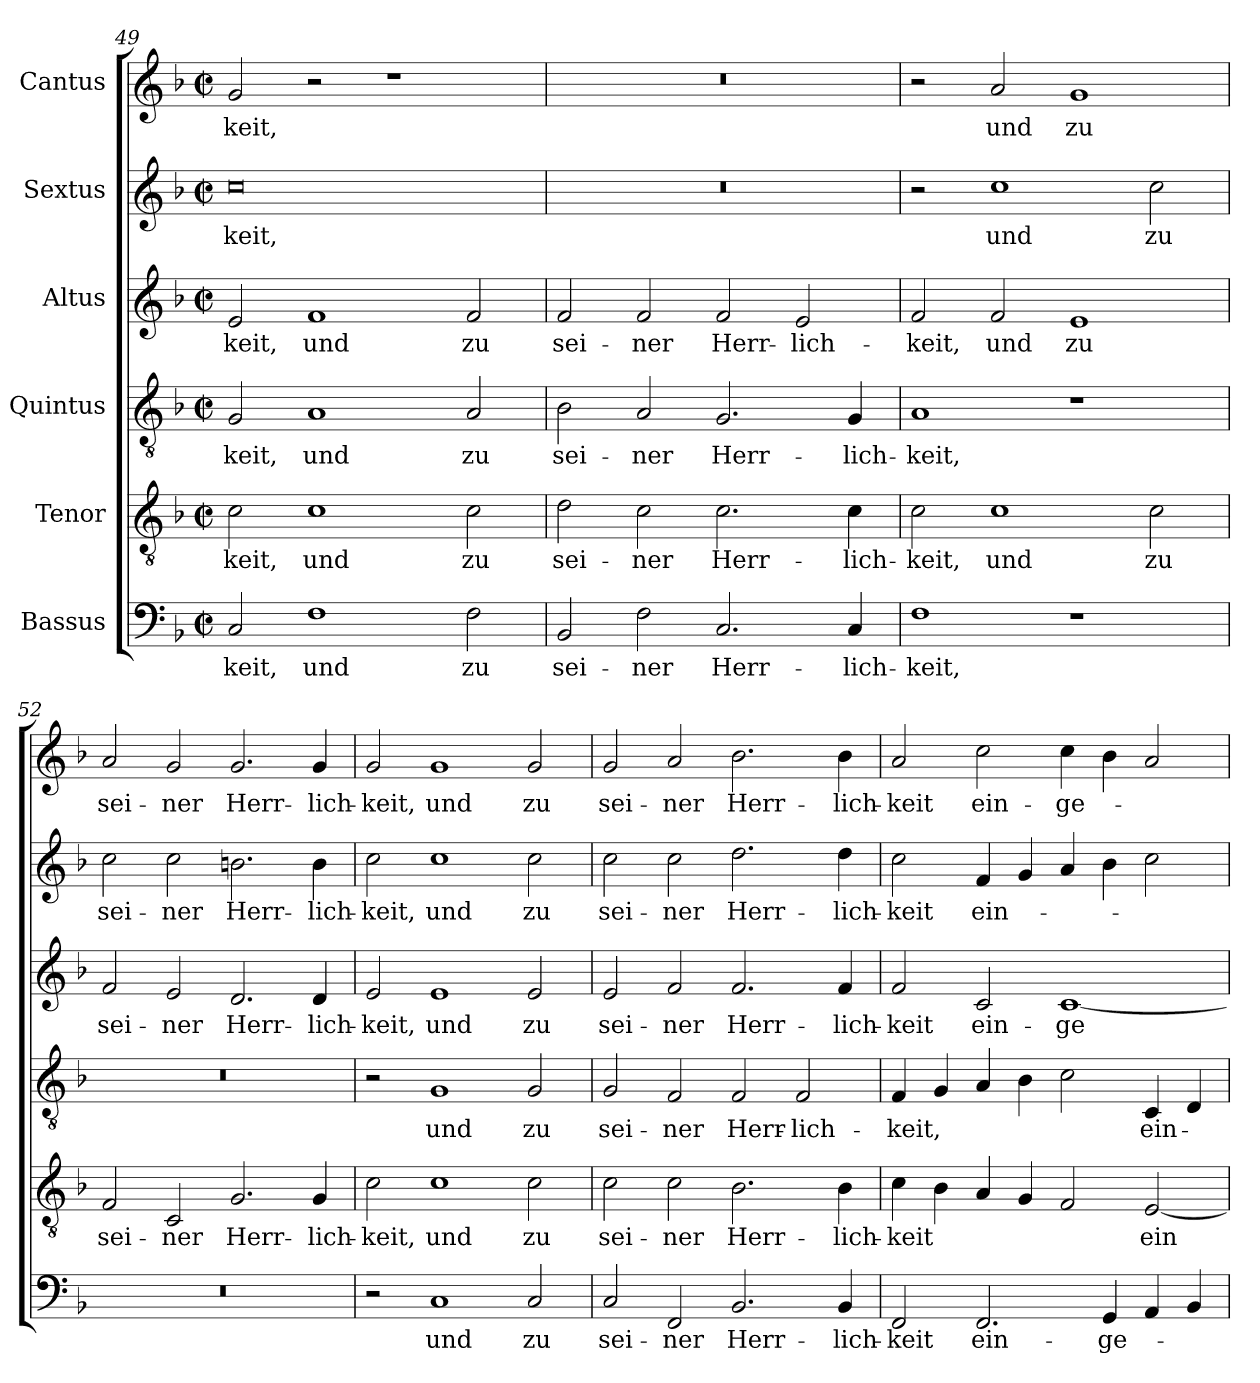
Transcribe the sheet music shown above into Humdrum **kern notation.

**kern	**text	**kern	**text	**kern	**text	**kern	**text	**kern	**text	**kern	**text
*part6	*part6	*part5	*part5	*part4	*part4	*part3	*part3	*part2	*part2	*part1	*part1
*staff6	*staff6	*staff5	*staff5	*staff4	*staff4	*staff3	*staff3	*staff2	*staff2	*staff1	*staff1
*I"Bassus	*	*I"Tenor	*	*I"Quintus	*	*I"Altus	*	*I"Sextus	*	*I"Cantus	*
*clefF4	*	*clefGv2	*	*clefGv2	*	*clefG2	*	*clefG2	*	*clefG2	*
*k[b-]	*	*k[b-]	*	*k[b-]	*	*k[b-]	*	*k[b-]	*	*k[b-]	*
*M4/2	*	*M4/2	*	*M4/2	*	*M4/2	*	*M4/2	*	*M4/2	*
*met(c|)	*	*met(c|)	*	*met(c|)	*	*met(c|)	*	*met(c|)	*	*met(c|)	*
=49	=49	=49	=49	=49	=49	=49	=49	=49	=49	=49	=49
!	!LO:LY:b	!	!LO:LY:b	!	!LO:LY:b	!	!LO:LY:b	!	!LO:LY:b	!	!LO:LY:b
2C/	-keit,	2c\	-keit,	2G/	-keit,	2e/	-keit,	0cc	-keit,	2g/	-keit,
!	!LO:LY:b	!	!LO:LY:b	!	!LO:LY:b	!	!LO:LY:b	!	!	!	!
1F	und	1c	und	1A	und	1f	und	.	.	2r	.
.	.	.	.	.	.	.	.	.	.	1r	.
!	!LO:LY:b	!	!LO:LY:b	!	!LO:LY:b	!	!LO:LY:b	!	!	!	!
2F\	zu	2c\	zu	2A/	zu	2f/	zu	.	.	.	.
=50	=50	=50	=50	=50	=50	=50	=50	=50	=50	=50	=50
!	!LO:LY:b	!	!LO:LY:b	!	!LO:LY:b	!	!LO:LY:b	!	!	!	!
2BB-/	sei-	2d\	sei-	2B-\	sei-	2f/	sei-	0r	.	0r	.
!	!LO:LY:b	!	!LO:LY:b	!	!LO:LY:b	!	!LO:LY:b	!	!	!	!
2F\	-ner	2c\	-ner	2A/	-ner	2f/	-ner	.	.	.	.
!	!LO:LY:b	!	!LO:LY:b	!	!LO:LY:b	!	!LO:LY:b	!	!	!	!
2.C/	Herr-	2.c\	Herr-	2.G/	Herr-	2f/	Herr-	.	.	.	.
!	!	!	!	!	!	!	!LO:LY:b	!	!	!	!
.	.	.	.	.	.	2e/	-lich-	.	.	.	.
!	!LO:LY:b	!	!LO:LY:b	!	!LO:LY:b	!	!	!	!	!	!
4C/	-lich-	4c\	-lich-	4G/	-lich-	.	.	.	.	.	.
=51	=51	=51	=51	=51	=51	=51	=51	=51	=51	=51	=51
!	!LO:LY:b	!	!LO:LY:b	!	!LO:LY:b	!	!LO:LY:b	!	!	!	!
1F	keit,	2c\	keit,	1A	keit,	2f/	keit,	2r	.	2r	.
!	!	!	!LO:LY:b	!	!	!	!LO:LY:b	!	!LO:LY:b	!	!LO:LY:b
.	.	1c	und	.	.	2f/	und	1cc	und	2a/	und
!	!	!	!	!	!	!	!LO:LY:b	!	!	!	!LO:LY:b
1r	.	.	.	1r	.	1e	zu	.	.	1g	zu
!	!	!	!LO:LY:b	!	!	!	!	!	!LO:LY:b	!	!
.	.	2c\	zu	.	.	.	.	2cc\	zu	.	.
!!LO:PB:g=z
=52	=52	=52	=52	=52	=52	=52	=52	=52	=52	=52	=52
!	!	!	!LO:LY:b	!	!	!	!LO:LY:b	!	!LO:LY:b	!	!LO:LY:b
0r	.	2F/	sei-	0r	.	2f/	sei-	2cc\	sei-	2a/	sei-
!	!	!	!LO:LY:b	!	!	!	!LO:LY:b	!	!LO:LY:b	!	!LO:LY:b
.	.	2C/	-ner	.	.	2e/	-ner	2cc\	-ner	2g/	-ner
!	!	!	!LO:LY:b	!	!	!	!LO:LY:b	!	!LO:LY:b	!	!LO:LY:b
.	.	2.G/	Herr-	.	.	2.d/	Herr-	2.bn\	Herr-	2.g/	Herr-
!	!	!	!LO:LY:b	!	!	!	!LO:LY:b	!	!LO:LY:b	!	!LO:LY:b
.	.	4G/	-lich-	.	.	4d/	-lich-	4b\	-lich-	4g/	-lich-
=53	=53	=53	=53	=53	=53	=53	=53	=53	=53	=53	=53
!	!	!	!LO:LY:b	!	!	!	!LO:LY:b	!	!LO:LY:b	!	!LO:LY:b
2r	.	2c\	-keit,	2r	.	2e/	-keit,	2cc\	-keit,	2g/	-keit,
!	!LO:LY:b	!	!LO:LY:b	!	!LO:LY:b	!	!LO:LY:b	!	!LO:LY:b	!	!LO:LY:b
1C	und	1c	und	1G	und	1e	und	1cc	und	1g	und
!	!LO:LY:b	!	!LO:LY:b	!	!LO:LY:b	!	!LO:LY:b	!	!LO:LY:b	!	!LO:LY:b
2C/	zu	2c\	zu	2G/	zu	2e/	zu	2cc\	zu	2g/	zu
=54	=54	=54	=54	=54	=54	=54	=54	=54	=54	=54	=54
!	!LO:LY:b	!	!LO:LY:b	!	!LO:LY:b	!	!LO:LY:b	!	!LO:LY:b	!	!LO:LY:b
2C/	sei-	2c\	sei-	2G/	sei-	2e/	sei-	2cc\	sei-	2g/	sei-
!	!LO:LY:b	!	!LO:LY:b	!	!LO:LY:b	!	!LO:LY:b	!	!LO:LY:b	!	!LO:LY:b
2FF/	-ner	2c\	-ner	2F/	-ner	2f/	-ner	2cc\	-ner	2a/	-ner
!	!LO:LY:b	!	!LO:LY:b	!	!LO:LY:b	!	!LO:LY:b	!	!LO:LY:b	!	!LO:LY:b
2.BB-/	Herr-	2.B-\	Herr-	2F/	Herr-	2.f/	Herr-	2.dd\	Herr-	2.b-\	Herr-
!	!	!	!	!	!LO:LY:b	!	!	!	!	!	!
.	.	.	.	2F/	-lich-	.	.	.	.	.	.
!	!LO:LY:b	!	!LO:LY:b	!	!	!	!LO:LY:b	!	!LO:LY:b	!	!LO:LY:b
4BB-/	-lich-	4B-\	-lich-	.	.	4f/	-lich-	4dd\	-lich-	4b-\	-lich-
=55	=55	=55	=55	=55	=55	=55	=55	=55	=55	=55	=55
!	!LO:LY:b	!	!LO:LY:b	!	!LO:LY:b	!	!LO:LY:b	!	!LO:LY:b	!	!LO:LY:b
2FF/	-keit	4c\	-keit	4F/	-keit,	2f/	-keit	2cc\	-keit	2a/	-keit
.	.	4B-\	.	4G/	.	.	.	.	.	.	.
!	!LO:LY:b	!	!	!	!	!	!LO:LY:b	!	!LO:LY:b	!	!LO:LY:b
2.FF/	ein-	4A/	.	4A/	.	2c/	ein-	4f/	ein-	2cc\	ein-
.	.	4G/	.	4B-\	.	.	.	4g/	.	.	.
!	!	!	!	!	!	!	!LO:LY:b	!	!	!	!LO:LY:b
.	.	2F/	.	2c\	.	[1c	-ge-	4a/	.	4cc\	-ge-
!	!LO:LY:b	!	!	!	!	!	!	!	!	!	!
4GG/	-ge-	.	.	.	.	.	.	4b-\	.	4b-\	.
!	!	!	!LO:LY:b	!	!LO:LY:b	!	!	!	!	!	!
4AA/	.	[2E/	ein-	4C/	ein-	.	.	2cc\	.	2a/	.
4BB-/	.	.	.	4D/	.	.	.	.	.	.	.
=	=	=	=	=	=	=	=	=	=	=	=
*-	*-	*-	*-	*-	*-	*-	*-	*-	*-	*-	*-
